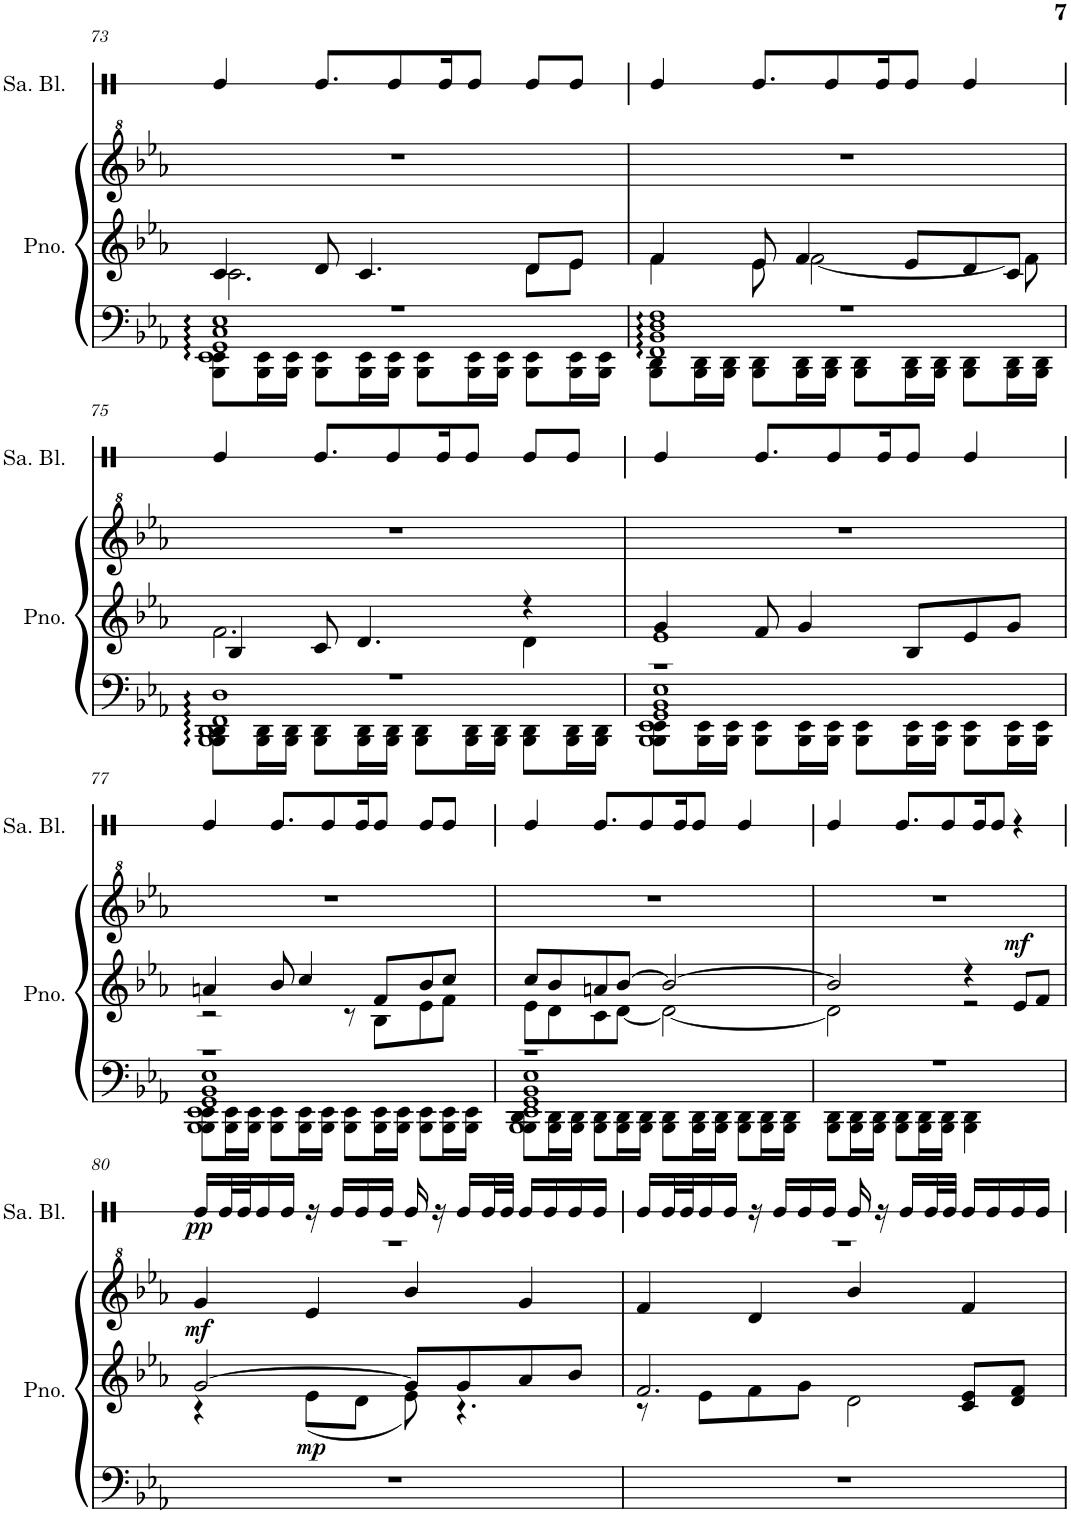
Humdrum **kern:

**kern	**kern	**kern	**dynam	**kern	**dynam
*part2	*part2	*part2	*part2	*part1	*part1
*staff4	*staff3	*staff2	*staff2/3/4	*staff1	*staff1
*I"钢琴	*	*	*	*I"沙锤块	*
!!LO:PB:g=z
*clefF4	*clefG2	*clefG^2	*	*clefX	*
*k[b-e-a-]	*k[b-e-a-]	*k[b-e-a-]	*	*k[]	*
*M4/4	*M4/4	*M4/4	*	*M4/4	*
=73	=73	=73	=73	=73	=73
*^	*^	*	*	*	*
*	*^	*	*	*	*	*	*
1EE- 1GG 1C 1E-	8BBB-\ 8EE-\L	1r	4c/	2.c\	1r	.	4Re/	.
.	16BBB-\ 16EE-\L	.	.	.	.	.	.	.
.	16BBB-\ 16EE-\JJ	.	.	.	.	.	.	.
.	8BBB-\ 8EE-\L	.	8d/	.	.	.	8.Re/L	.
.	16BBB-\ 16EE-\L	.	4.c/	.	.	.	.	.
.	16BBB-\ 16EE-\JJ	.	.	.	.	.	8Re/	.
.	8BBB-\ 8EE-\L	.	.	.	.	.	.	.
.	.	.	.	.	.	.	16Re/K	.
.	16BBB-\ 16EE-\L	.	.	.	.	.	8Re/J	.
.	16BBB-\ 16EE-\JJ	.	.	.	.	.	.	.
.	8BBB-\ 8EE-\L	.	8d/L	8d\L	.	.	8Re/L	.
.	16BBB-\ 16EE-\L	.	8e-/J	8e-\J	.	.	8Re/J	.
.	16BBB-\ 16EE-\JJ	.	.	.	.	.	.	.
=74	=74	=74	=74	=74	=74	=74	=74	=74
1FF 1BB- 1D 1F	8BBB-\ 8DD\L	1r	4f/	4f\	1r	.	4Re/	.
.	16BBB-\ 16DD\L	.	.	.	.	.	.	.
.	16BBB-\ 16DD\JJ	.	.	.	.	.	.	.
.	8BBB-\ 8DD\L	.	8e-/	8e-\	.	.	8.Re/L	.
.	16BBB-\ 16DD\L	.	4f/	[2f\	.	.	.	.
.	16BBB-\ 16DD\JJ	.	.	.	.	.	8Re/	.
.	8BBB-\ 8DD\L	.	.	.	.	.	.	.
.	.	.	.	.	.	.	16Re/K	.
.	16BBB-\ 16DD\L	.	8e-/L	.	.	.	8Re/J	.
.	16BBB-\ 16DD\JJ	.	.	.	.	.	.	.
.	8BBB-\ 8DD\L	.	8d/	.	.	.	4Re/	.
.	16BBB-\ 16DD\L	.	8c/J	8f\]	.	.	.	.
.	16BBB-\ 16DD\JJ	.	.	.	.	.	.	.
!!LO:LB:g=z
=75	=75	=75	=75	=75	=75	=75	=75	=75
1BBB- 1DD 1FF 1D	8BBB-\ 8DD\L	1r	4B-/	2.f\	1r	.	4Re/	.
.	16BBB-\ 16DD\L	.	.	.	.	.	.	.
.	16BBB-\ 16DD\JJ	.	.	.	.	.	.	.
.	8BBB-\ 8DD\L	.	8c/	.	.	.	8.Re/L	.
.	16BBB-\ 16DD\L	.	4.d/	.	.	.	.	.
.	16BBB-\ 16DD\JJ	.	.	.	.	.	8Re/	.
.	8BBB-\ 8DD\L	.	.	.	.	.	.	.
.	.	.	.	.	.	.	16Re/K	.
.	16BBB-\ 16DD\L	.	.	.	.	.	8Re/J	.
.	16BBB-\ 16DD\JJ	.	.	.	.	.	.	.
.	8BBB-\ 8DD\L	.	4r	4d\	.	.	8Re/L	.
.	16BBB-\ 16DD\L	.	.	.	.	.	8Re/J	.
.	16BBB-\ 16DD\JJ	.	.	.	.	.	.	.
=76	=76	=76	=76	=76	=76	=76	=76	=76
1BBB- 1EE- 1GG 1BB- 1E-	8BBB-\ 8EE-\L	1r	4g/	1e-	1r	.	4Re/	.
.	16BBB-\ 16EE-\L	.	.	.	.	.	.	.
.	16BBB-\ 16EE-\JJ	.	.	.	.	.	.	.
.	8BBB-\ 8EE-\L	.	8f/	.	.	.	8.Re/L	.
.	16BBB-\ 16EE-\L	.	4g/	.	.	.	.	.
.	16BBB-\ 16EE-\JJ	.	.	.	.	.	8Re/	.
.	8BBB-\ 8EE-\L	.	.	.	.	.	.	.
.	.	.	.	.	.	.	16Re/K	.
.	16BBB-\ 16EE-\L	.	8B-/L	.	.	.	8Re/J	.
.	16BBB-\ 16EE-\JJ	.	.	.	.	.	.	.
.	8BBB-\ 8EE-\L	.	8e-/	.	.	.	4Re/	.
.	16BBB-\ 16EE-\L	.	8g/J	.	.	.	.	.
.	16BBB-\ 16EE-\JJ	.	.	.	.	.	.	.
!!LO:LB:g=z
=77	=77	=77	=77	=77	=77	=77	=77	=77
1BBB- 1EE- 1GG 1BB- 1E-	8BBB-\ 8EE-\L	1r	4an/	2r	1r	.	4Re/	.
.	16BBB-\ 16EE-\L	.	.	.	.	.	.	.
.	16BBB-\ 16EE-\JJ	.	.	.	.	.	.	.
.	8BBB-\ 8EE-\L	.	8b-/	.	.	.	8.Re/L	.
.	16BBB-\ 16EE-\L	.	4cc/	.	.	.	.	.
.	16BBB-\ 16EE-\JJ	.	.	.	.	.	8Re/	.
.	8BBB-\ 8EE-\L	.	.	8r	.	.	.	.
.	.	.	.	.	.	.	16Re/K	.
.	16BBB-\ 16EE-\L	.	8f/L	8B-\L	.	.	8Re/J	.
.	16BBB-\ 16EE-\JJ	.	.	.	.	.	.	.
.	8BBB-\ 8EE-\L	.	8b-/	8e-\	.	.	8Re/L	.
.	16BBB-\ 16EE-\L	.	8cc/J	8f\J	.	.	8Re/J	.
.	16BBB-\ 16EE-\JJ	.	.	.	.	.	.	.
=78	=78	=78	=78	=78	=78	=78	=78	=78
1BBB- 1EE- 1GG 1BB- 1E-	8BBB-\ 8DD\L	1r	8cc/L	8e-\L	1r	.	4Re/	.
.	16BBB-\ 16DD\L	.	8b-/	8d\	.	.	.	.
.	16BBB-\ 16DD\JJ	.	.	.	.	.	.	.
.	8BBB-\ 8DD\L	.	8an/	8c\	.	.	8.Re/L	.
.	16BBB-\ 16DD\L	.	[8b-/J	[8d\J	.	.	.	.
.	16BBB-\ 16DD\JJ	.	.	.	.	.	8Re/	.
.	8BBB-\ 8DD\L	.	2b-/_	2d\_	.	.	.	.
.	.	.	.	.	.	.	16Re/K	.
.	16BBB-\ 16DD\L	.	.	.	.	.	8Re/J	.
.	16BBB-\ 16DD\JJ	.	.	.	.	.	.	.
.	8BBB-\ 8DD\L	.	.	.	.	.	4Re/	.
.	16BBB-\ 16DD\L	.	.	.	.	.	.	.
.	16BBB-\ 16DD\JJ	.	.	.	.	.	.	.
*	*v	*v	*	*	*	*	*	*
=79	=79	=79	=79	=79	=79	=79	=79
8BBB-\ 8DD\L	1r	2b-/]	2d\]	1r	.	4Re/	.
16BBB-\ 16DD\L	.	.	.	.	.	.	.
16BBB-\ 16DD\JJ	.	.	.	.	.	.	.
8BBB-\ 8DD\L	.	.	.	.	.	8.Re/L	.
16BBB-\ 16DD\L	.	.	.	.	.	.	.
16BBB-\ 16DD\JJ	.	.	.	.	.	8Re/	.
4BBB-\ 4DD\	.	4r	2r	.	.	.	.
.	.	.	.	.	.	16Re/K	.
.	.	.	.	.	.	8Re/J	.
!	!	!	!	!	!LO:DY:a=2	!	!
4ryy	.	8e-/L	.	.	mf	4r	.
.	.	8f/J	.	.	.	.	.
*v	*v	*	*	*	*	*	*
!!LO:LB:g=z
=80	=80	=80	=80	=80	=80	=80
*	*	*	*^	*	*	*
!	!	!	!	!	!LO:DY:b	!	!LO:DY:b
1r	[2g/	4r	1r	4gg/	mf	16Re/LL	pp
.	.	.	.	.	.	32Re/L	.
.	.	.	.	.	.	32Re/J	.
.	.	.	.	.	.	16Re/	.
.	.	.	.	.	.	16Re/JJ	.
!	!	!	!	!	!LO:DY:b=2	!	!
.	.	8e-\L	.	4ee-/	mp	16r	.
.	.	.	.	.	.	16Re/LL	.
.	.	8d\J	.	.	.	16Re/	.
.	.	.	.	.	.	16Re/JJ	.
.	8g/L]	8e-\	.	4bb-/	.	16Re/	.
.	.	.	.	.	.	16r	.
.	8g/	4.r	.	.	.	16Re/LL	.
.	.	.	.	.	.	32Re/L	.
.	.	.	.	.	.	32Re/JJJ	.
.	8a-/	.	.	4gg/	.	16Re/LL	.
.	.	.	.	.	.	16Re/	.
.	8b-/J	.	.	.	.	16Re/	.
.	.	.	.	.	.	16Re/JJ	.
=81	=81	=81	=81	=81	=81	=81	=81
1r	2.f/	8r	1r	4ff/	.	16Re/LL	.
.	.	.	.	.	.	32Re/L	.
.	.	.	.	.	.	32Re/J	.
.	.	8e-\L	.	.	.	16Re/	.
.	.	.	.	.	.	16Re/JJ	.
.	.	8f\	.	4dd/	.	16r	.
.	.	.	.	.	.	16Re/LL	.
.	.	8g\J	.	.	.	16Re/	.
.	.	.	.	.	.	16Re/JJ	.
.	.	2d\	.	4bb-/	.	16Re/	.
.	.	.	.	.	.	16r	.
.	.	.	.	.	.	16Re/LL	.
.	.	.	.	.	.	32Re/L	.
.	.	.	.	.	.	32Re/JJJ	.
.	8c/ 8e-/L	.	.	4ff/	.	16Re/LL	.
.	.	.	.	.	.	16Re/	.
.	8d/ 8f/J	.	.	.	.	16Re/	.
.	.	.	.	.	.	16Re/JJ	.
*	*v	*v	*	*	*	*	*
*	*	*v	*v	*	*	*
=	=	=	=	=	=
*-	*-	*-	*-	*-	*-
